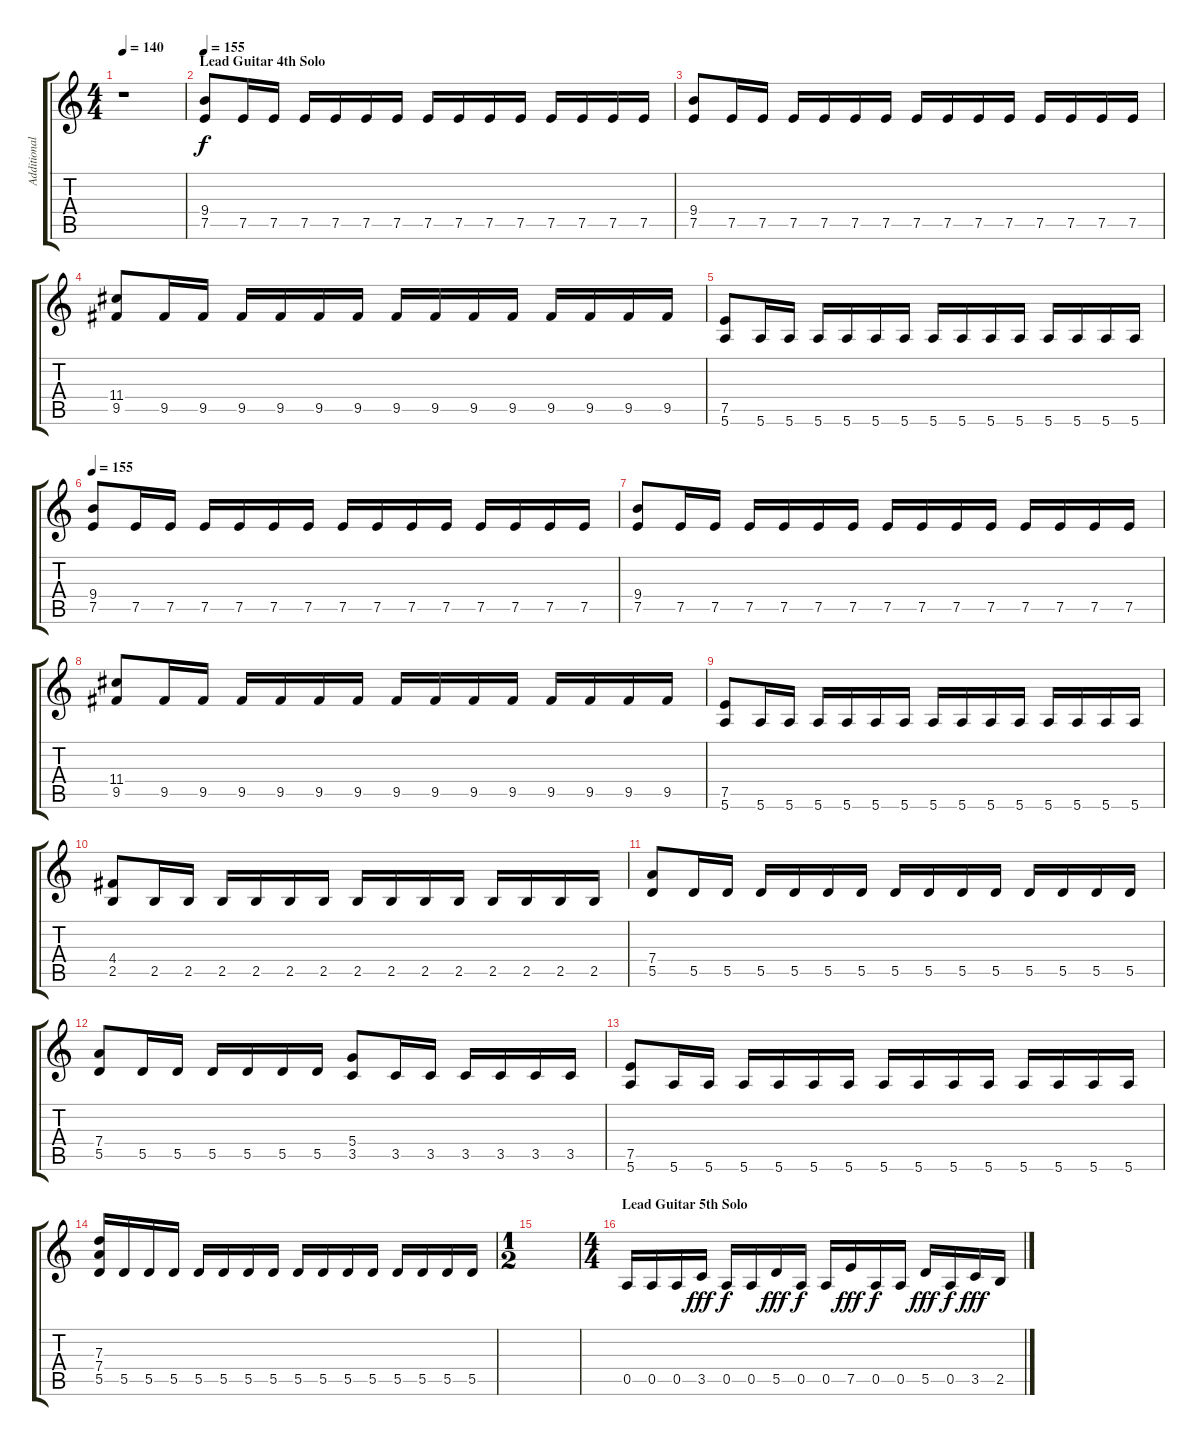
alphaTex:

\track ("Additional Guitar" "Additional") {instrument overdrivenguitar}
\staff {score tabs}
\tuning (E4 B3 G3 D3 A2 E2) {hide}
\ts (4 4)
\tempo 140
\clef g2
\ks c
r.1{dy fff} |
\section ("" "Lead Guitar 4th Solo")
\tempo 155
(9.4 7.5).8{dy f} 7.5.16 7.5.16 7.5.16 7.5.16 7.5.16 7.5.16 7.5.16 7.5.16 7.5.16 7.5.16 7.5.16 7.5.16 7.5.16 7.5.16 |
(9.4 7.5).8 7.5.16 7.5.16 7.5.16 7.5.16 7.5.16 7.5.16 7.5.16 7.5.16 7.5.16 7.5.16 7.5.16 7.5.16 7.5.16 7.5.16 |
(11.4 9.5).8 9.5.16 9.5.16 9.5.16 9.5.16 9.5.16 9.5.16 9.5.16 9.5.16 9.5.16 9.5.16 9.5.16 9.5.16 9.5.16 9.5.16 |
(7.5 5.6).8 5.6.16 5.6.16 5.6.16 5.6.16 5.6.16 5.6.16 5.6.16 5.6.16 5.6.16 5.6.16 5.6.16 5.6.16 5.6.16 5.6.16 |
\tempo 155
(9.4 7.5).8 7.5.16 7.5.16 7.5.16 7.5.16 7.5.16 7.5.16 7.5.16 7.5.16 7.5.16 7.5.16 7.5.16 7.5.16 7.5.16 7.5.16 |
(9.4 7.5).8 7.5.16 7.5.16 7.5.16 7.5.16 7.5.16 7.5.16 7.5.16 7.5.16 7.5.16 7.5.16 7.5.16 7.5.16 7.5.16 7.5.16 |
(11.4 9.5).8 9.5.16 9.5.16 9.5.16 9.5.16 9.5.16 9.5.16 9.5.16 9.5.16 9.5.16 9.5.16 9.5.16 9.5.16 9.5.16 9.5.16 |
(7.5 5.6).8 5.6.16 5.6.16 5.6.16 5.6.16 5.6.16 5.6.16 5.6.16 5.6.16 5.6.16 5.6.16 5.6.16 5.6.16 5.6.16 5.6.16 |
(4.4 2.5).8 2.5.16 2.5.16 2.5.16 2.5.16 2.5.16 2.5.16 2.5.16 2.5.16 2.5.16 2.5.16 2.5.16 2.5.16 2.5.16 2.5.16 |
(7.4 5.5).8 5.5.16 5.5.16 5.5.16 5.5.16 5.5.16 5.5.16 5.5.16 5.5.16 5.5.16 5.5.16 5.5.16 5.5.16 5.5.16 5.5.16 |
(7.4 5.5).8 5.5.16 5.5.16 5.5.16 5.5.16 5.5.16 5.5.16 (5.4 3.5).8 3.5.16 3.5.16 3.5.16 3.5.16 3.5.16 3.5.16 |
(7.5 5.6).8 5.6.16 5.6.16 5.6.16 5.6.16 5.6.16 5.6.16 5.6.16 5.6.16 5.6.16 5.6.16 5.6.16 5.6.16 5.6.16 5.6.16 |
(7.3 7.4 5.5).16 5.5.16 5.5.16 5.5.16 5.5.16 5.5.16 5.5.16 5.5.16 5.5.16 5.5.16 5.5.16 5.5.16 5.5.16 5.5.16 5.5.16 5.5.16 |
\ts (1 2)
|
\ts (4 4)
\section ("" "Lead Guitar 5th Solo")
0.5.16{volume 16} 0.5.16 0.5.16 3.5.16{dy fff} 0.5.16{dy f} 0.5.16 5.5.16{dy fff} 0.5.16{dy f} 0.5.16 7.5.16{dy fff} 0.5.16{dy f} 0.5.16 5.5.16{dy fff} 0.5.16{dy f} 3.5.16{dy fff} 2.5.16
